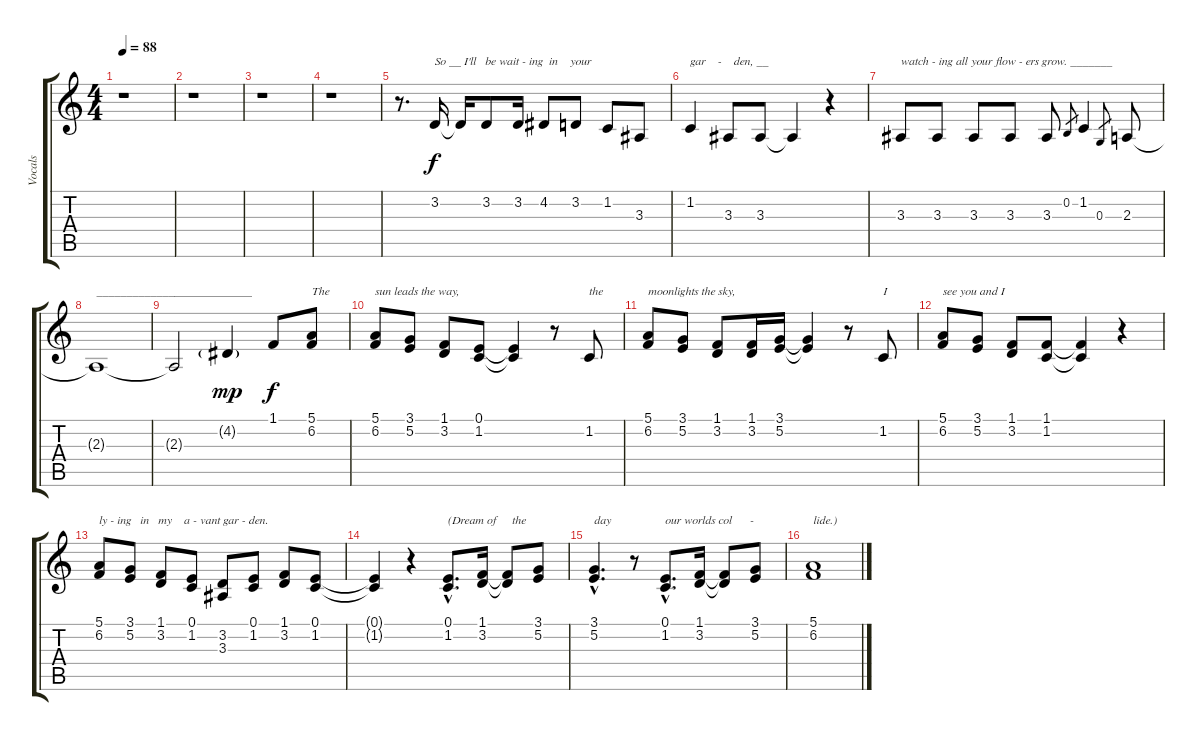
\track ("Vocals" "Vocals") {instrument lead2sawtooth}
\staff {score tabs}
\tuning (E4 B3 G3 D3 A2 E2) {hide}
\ts (4 4)
\tempo 88
\clef g2
\ks c
r.1{dy f} |
r.1 |
r.1 |
r.1 |
r.8{d} 3.2.16{txt "So __ I'll   be wait - ing  in    your"} 3.2{t}.16 3.2.8 3.2.16 4.2.8 3.2.8 1.2.8 3.3.8 |
1.2.4{txt "gar    -    den, __"} 3.3.8 3.3.8 3.3{t}.4 r.4 |
3.3.8{txt "watch - ing all your flow - ers grow. _______"} 3.3.8 3.3.8 3.3.8 3.3.8 0.2.8{gr} 1.2.4 0.3.8{gr} 2.3.8 |
2.3{t}.1{txt "_____________"} |
2.3{t}.2{txt "_____________"} 4.2{g}.4{dy mp} 1.1.8{dy f} (5.1 6.2).8{txt "The"} |
(5.1 6.2).8{txt "sun leads the way,"} (3.1 5.2).8 (1.1 3.2).8 (0.1 1.2).8 (0.1{t} 1.2{t}).4 r.8 1.2.8{txt "the"} |
(5.1 6.2).8{txt "moonlights the sky,"} (3.1 5.2).8 (1.1 3.2).8 (1.1 3.2).16 (3.1 5.2).16 (3.1{t} 5.2{t}).4 r.8 1.2.8{txt "I"} |
(5.1 6.2).8{txt "see you and I"} (3.1 5.2).8 (1.1 3.2).8 (1.1 1.2).8 (1.1{t} 1.2{t}).4 r.4 |
(5.1 6.2).8{txt "ly - ing   in   my    a - vant gar - den."} (3.1 5.2).8 (1.1 3.2).8 (0.1 1.2).8 (3.2 3.3).8 (0.1 1.2).8 (1.1 3.2).8 (0.1 1.2).8 |
(0.1{t} 1.2{t}).4 r.4 (0.1{hac} 1.2{hac}).8{d txt "(Dream of     the"} (1.1 3.2).16 (1.1{t} 3.2{t}).8 (3.1 5.2).8 |
(3.1{hac} 5.2{hac}).4{d txt "day"} r.8 (0.1{hac} 1.2{hac}).8{d txt "our worlds col      -"} (1.1 3.2).16 (1.1{t} 3.2{t}).8 (3.1 5.2).8 |
(5.1 6.2).1{txt "lide.)"}
